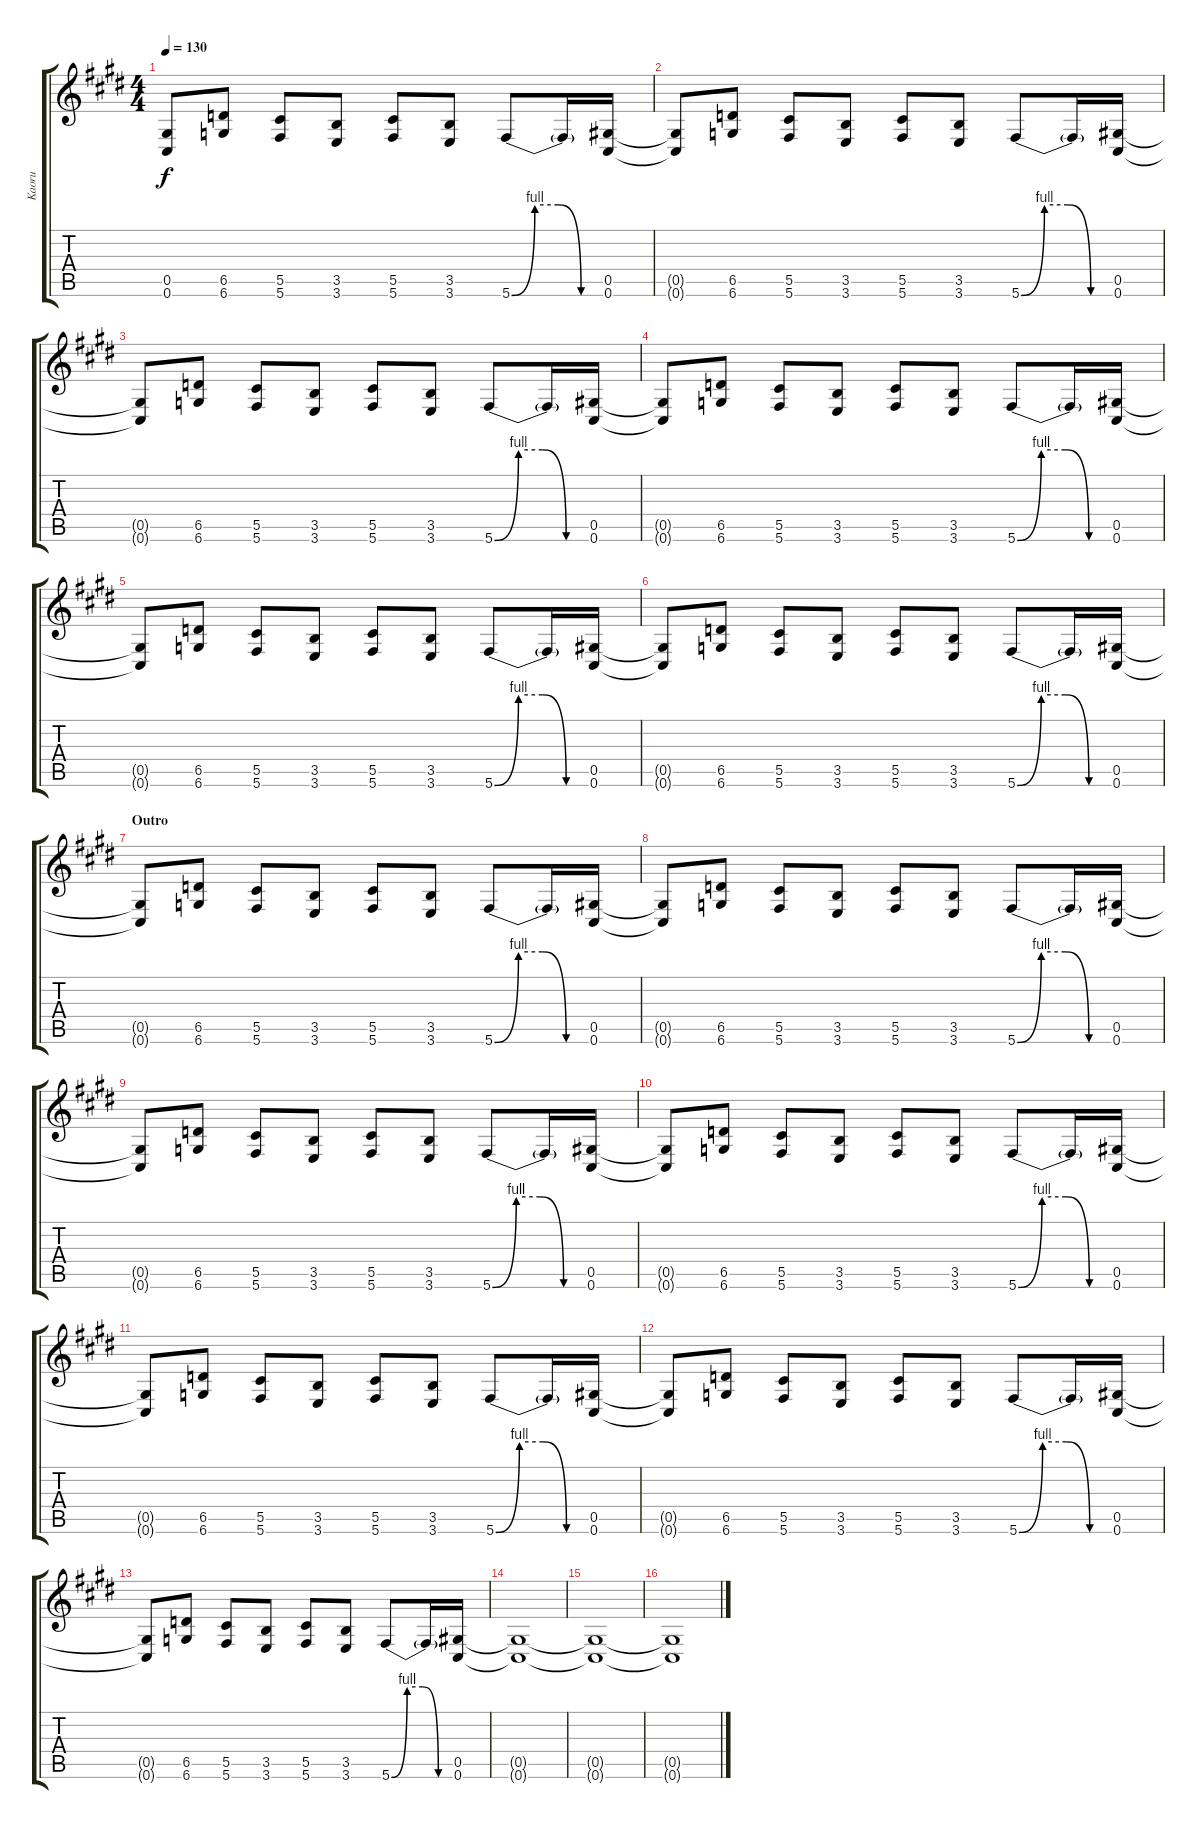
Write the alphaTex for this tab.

\track ("Kaoru" "Kaoru") {instrument distortionguitar}
\staff {score tabs}
\tuning (Eb4 Bb3 Gb3 Db3 Ab2 Db2) {hide}
\ts (4 4)
\tempo 130
\clef g2
\ks e
(0.5{t} 0.6{t}).8{dy f} (6.5 6.6).8 (5.5 5.6).8 (3.5 3.6).8 (5.5 5.6).8 (3.5 3.6).8 5.6{be (custom 0 0 15 4 30 4 45 0 60 0)}.8 5.6{t}.16 (0.5 0.6).16 |
(0.5{t} 0.6{t}).8 (6.5 6.6).8 (5.5 5.6).8 (3.5 3.6).8 (5.5 5.6).8 (3.5 3.6).8 5.6{be (custom 0 0 15 4 30 4 45 0 60 0)}.8 5.6{t}.16 (0.5 0.6).16 |
(0.5{t} 0.6{t}).8 (6.5 6.6).8 (5.5 5.6).8 (3.5 3.6).8 (5.5 5.6).8 (3.5 3.6).8 5.6{be (custom 0 0 15 4 30 4 45 0 60 0)}.8 5.6{t}.16 (0.5 0.6).16 |
(0.5{t} 0.6{t}).8 (6.5 6.6).8 (5.5 5.6).8 (3.5 3.6).8 (5.5 5.6).8 (3.5 3.6).8 5.6{be (custom 0 0 15 4 30 4 45 0 60 0)}.8 5.6{t}.16 (0.5 0.6).16 |
(0.5{t} 0.6{t}).8 (6.5 6.6).8 (5.5 5.6).8 (3.5 3.6).8 (5.5 5.6).8 (3.5 3.6).8 5.6{be (custom 0 0 15 4 30 4 45 0 60 0)}.8 5.6{t}.16 (0.5 0.6).16 |
(0.5{t} 0.6{t}).8 (6.5 6.6).8 (5.5 5.6).8 (3.5 3.6).8 (5.5 5.6).8 (3.5 3.6).8 5.6{be (custom 0 0 15 4 30 4 45 0 60 0)}.8 5.6{t}.16 (0.5 0.6).16 |
\section ("" "Outro")
(0.5{t} 0.6{t}).8 (6.5 6.6).8 (5.5 5.6).8 (3.5 3.6).8 (5.5 5.6).8 (3.5 3.6).8 5.6{be (custom 0 0 15 4 30 4 45 0 60 0)}.8 5.6{t}.16 (0.5 0.6).16 |
(0.5{t} 0.6{t}).8 (6.5 6.6).8 (5.5 5.6).8 (3.5 3.6).8 (5.5 5.6).8 (3.5 3.6).8 5.6{be (custom 0 0 15 4 30 4 45 0 60 0)}.8 5.6{t}.16 (0.5 0.6).16 |
(0.5{t} 0.6{t}).8 (6.5 6.6).8 (5.5 5.6).8 (3.5 3.6).8 (5.5 5.6).8 (3.5 3.6).8 5.6{be (custom 0 0 15 4 30 4 45 0 60 0)}.8 5.6{t}.16 (0.5 0.6).16 |
(0.5{t} 0.6{t}).8 (6.5 6.6).8 (5.5 5.6).8 (3.5 3.6).8 (5.5 5.6).8 (3.5 3.6).8 5.6{be (custom 0 0 15 4 30 4 45 0 60 0)}.8 5.6{t}.16 (0.5 0.6).16 |
(0.5{t} 0.6{t}).8 (6.5 6.6).8 (5.5 5.6).8 (3.5 3.6).8 (5.5 5.6).8 (3.5 3.6).8 5.6{be (custom 0 0 15 4 30 4 45 0 60 0)}.8 5.6{t}.16 (0.5 0.6).16 |
(0.5{t} 0.6{t}).8 (6.5 6.6).8 (5.5 5.6).8 (3.5 3.6).8 (5.5 5.6).8 (3.5 3.6).8 5.6{be (custom 0 0 15 4 30 4 45 0 60 0)}.8 5.6{t}.16 (0.5 0.6).16 |
(0.5{t} 0.6{t}).8 (6.5 6.6).8 (5.5 5.6).8 (3.5 3.6).8 (5.5 5.6).8 (3.5 3.6).8 5.6{be (custom 0 0 15 4 30 4 45 0 60 0)}.8 5.6{t}.16 (0.5 0.6).16 |
(0.5{t} 0.6{t}).1 |
(0.5{t} 0.6{t}).1 |
(0.5{t} 0.6{t}).1
